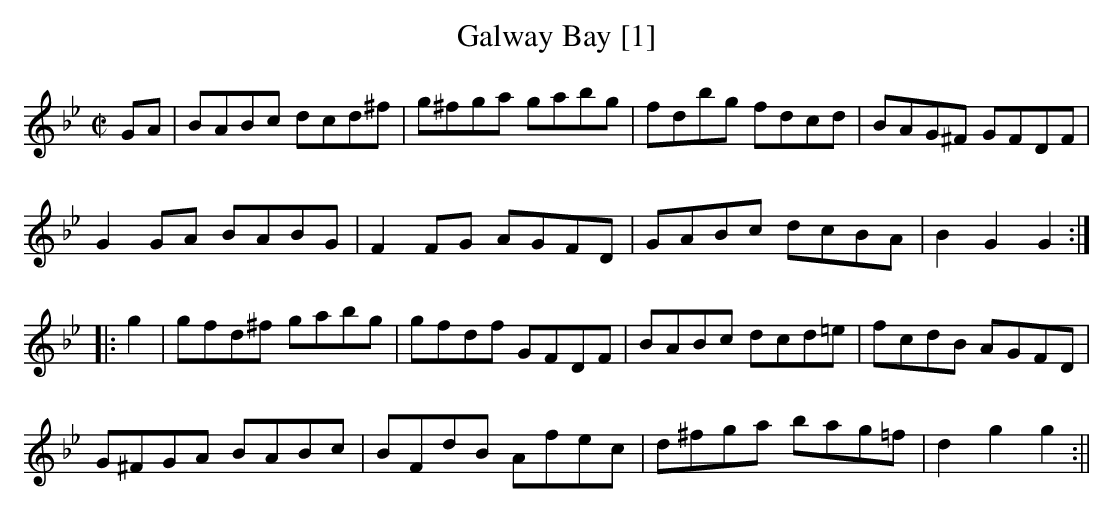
X:1
T:Galway Bay [1]
M:C|
L:1/8
K:Gmin
GA|BABc dcd^f|g^fga gabg|fdbg fdcd|BAG^F GFDF|
G2 GA BABG|F2 FG AGFD|GABc dcBA|B2G2G2:|
|:g2|gfd^f gabg|gfdf GFDF|BABc dcd=e|fcdB AGFD|
G^FGA BABc|BFdB Afec|d^fga bag=f|d2g2g2:||
